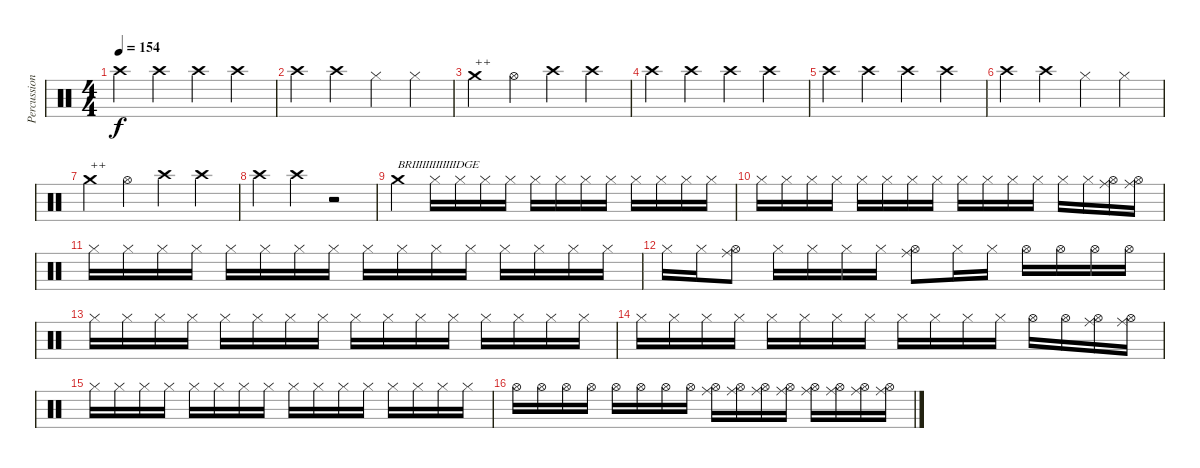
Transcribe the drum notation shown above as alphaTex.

\track ("Percussions" "Percussion") {instrument percussion}
\staff {score}
\articulation defaults
\ts (4 4)
\tempo 154
\clef neutral
\ks c "Crash high (hit)".4{dy f} "Crash high (hit)".4 "Crash high (hit)".4 "Crash high (hit)".4
|
"Crash high (hit)".4 "Crash high (hit)".4 "Hi-Hat (closed)".4 "Hi-Hat (closed)".4 |
"Crash medium (hit)".4{txt "++"} "Hi-Hat (open)".4 "Crash high (hit)".4 "Crash high (hit)".4 |
"Crash high (hit)".4 "Crash high (hit)".4 "Crash high (hit)".4 "Crash high (hit)".4 |
"Crash high (hit)".4 "Crash high (hit)".4 "Crash high (hit)".4 "Crash high (hit)".4 |
"Crash high (hit)".4 "Crash high (hit)".4 "Hi-Hat (closed)".4 "Hi-Hat (closed)".4 |
"Crash medium (hit)".4{txt "++"} "Hi-Hat (open)".4 "Crash high (hit)".4 "Crash high (hit)".4 |
"Crash high (hit)".4 "Crash high (hit)".4 r.2 |
"Crash medium (hit)".4{txt "BRIIIIIIIIIIIIIDGE"} "Hi-Hat (closed)".16 "Hi-Hat (closed)".16 "Hi-Hat (closed)".16 "Hi-Hat (closed)".16 "Hi-Hat (closed)".16 "Hi-Hat (closed)".16 "Hi-Hat (closed)".16 "Hi-Hat (closed)".16 "Hi-Hat (closed)".16 "Hi-Hat (closed)".16 "Hi-Hat (closed)".16 "Hi-Hat (closed)".16 |
"Hi-Hat (closed)".16 "Hi-Hat (closed)".16 "Hi-Hat (closed)".16 "Hi-Hat (closed)".16 "Hi-Hat (closed)".16 "Hi-Hat (closed)".16 "Hi-Hat (closed)".16 "Hi-Hat (closed)".16 "Hi-Hat (closed)".16 "Hi-Hat (closed)".16 "Hi-Hat (closed)".16 "Hi-Hat (closed)".16 "Hi-Hat (closed)".16 "Hi-Hat (closed)".16 ("Ride (middle)" "Hi-Hat (open)").16 ("Ride (middle)" "Hi-Hat (open)").16 |
"Hi-Hat (closed)".16 "Hi-Hat (closed)".16 "Hi-Hat (closed)".16 "Hi-Hat (closed)".16 "Hi-Hat (closed)".16 "Hi-Hat (closed)".16 "Hi-Hat (closed)".16 "Hi-Hat (closed)".16 "Hi-Hat (closed)".16 "Hi-Hat (closed)".16 "Hi-Hat (closed)".16 "Hi-Hat (closed)".16 "Hi-Hat (closed)".16 "Hi-Hat (closed)".16 "Hi-Hat (closed)".16 "Hi-Hat (closed)".16 |
"Hi-Hat (closed)".16 "Hi-Hat (closed)".16 ("Ride (middle)" "Hi-Hat (open)").8 "Hi-Hat (closed)".16 "Hi-Hat (closed)".16 "Hi-Hat (closed)".16 "Hi-Hat (closed)".16 ("Ride (middle)" "Hi-Hat (open)").8 "Hi-Hat (closed)".16 "Hi-Hat (closed)".16 "Hi-Hat (open)".16 "Hi-Hat (open)".16 "Hi-Hat (open)".16 "Hi-Hat (open)".16 |
"Hi-Hat (closed)".16 "Hi-Hat (closed)".16 "Hi-Hat (closed)".16 "Hi-Hat (closed)".16 "Hi-Hat (closed)".16 "Hi-Hat (closed)".16 "Hi-Hat (closed)".16 "Hi-Hat (closed)".16 "Hi-Hat (closed)".16 "Hi-Hat (closed)".16 "Hi-Hat (closed)".16 "Hi-Hat (closed)".16 "Hi-Hat (closed)".16 "Hi-Hat (closed)".16 "Hi-Hat (closed)".16 "Hi-Hat (closed)".16 |
"Hi-Hat (closed)".16 "Hi-Hat (closed)".16 "Hi-Hat (closed)".16 "Hi-Hat (closed)".16 "Hi-Hat (closed)".16 "Hi-Hat (closed)".16 "Hi-Hat (closed)".16 "Hi-Hat (closed)".16 "Hi-Hat (closed)".16 "Hi-Hat (closed)".16 "Hi-Hat (closed)".16 "Hi-Hat (closed)".16 "Hi-Hat (open)".16 "Hi-Hat (open)".16 ("Ride (middle)" "Hi-Hat (open)").16 ("Ride (middle)" "Hi-Hat (open)").16 |
"Hi-Hat (closed)".16 "Hi-Hat (closed)".16 "Hi-Hat (closed)".16 "Hi-Hat (closed)".16 "Hi-Hat (closed)".16 "Hi-Hat (closed)".16 "Hi-Hat (closed)".16 "Hi-Hat (closed)".16 "Hi-Hat (closed)".16 "Hi-Hat (closed)".16 "Hi-Hat (closed)".16 "Hi-Hat (closed)".16 "Hi-Hat (closed)".16 "Hi-Hat (closed)".16 "Hi-Hat (closed)".16 "Hi-Hat (closed)".16 |
"Hi-Hat (open)".16 "Hi-Hat (open)".16 "Hi-Hat (open)".16 "Hi-Hat (open)".16 "Hi-Hat (open)".16 "Hi-Hat (open)".16 "Hi-Hat (open)".16 "Hi-Hat (open)".16 ("Ride (middle)" "Hi-Hat (open)").16 ("Ride (middle)" "Hi-Hat (open)").16 ("Ride (middle)" "Hi-Hat (open)").16 ("Ride (middle)" "Hi-Hat (open)").16 ("Ride (middle)" "Hi-Hat (open)").16 ("Ride (middle)" "Hi-Hat (open)").16 ("Ride (middle)" "Hi-Hat (open)").16 ("Ride (middle)" "Hi-Hat (open)").16
